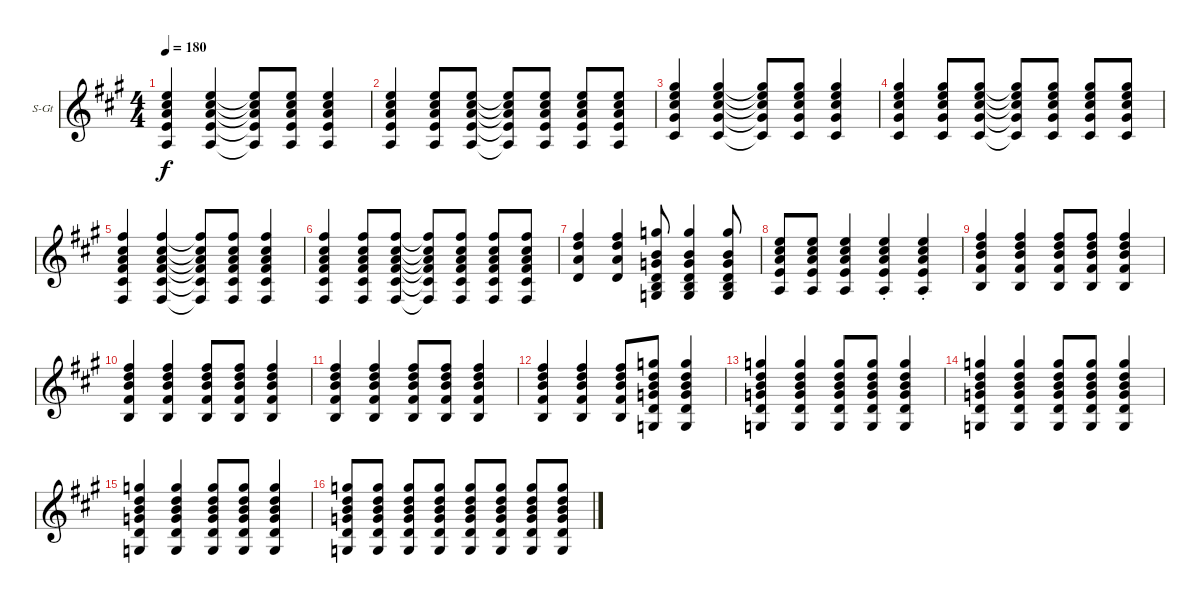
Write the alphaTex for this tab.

\bracketExtendMode groupsimilarinstruments
\firstSystemTrackNameOrientation horizontal
\otherSystemsTrackNameOrientation horizontal
\track ("12 string" "S-Gt") {instrument acousticguitarsteel}
\staff {score}
\tuning (E4 B3 G3 D3 A2 E2)
\ts (4 4)
\tempo 180
\clef g2
\ks a
(0.1 2.2 2.3 2.4 0.5).4{dy f} (0.1 2.2 2.3 2.4 0.5).4 (0.1{t} 2.2{t} 2.3{t} 2.4{t} 0.5{t}).8 (0.1 2.2 2.3 2.4 0.5).8 (0.1 2.2 2.3 2.4 0.5).4 |
(0.1 2.2 2.3 2.4 0.5).4 (0.1 2.2 2.3 2.4 0.5).8 (0.1 2.2 2.3 2.4 0.5).8 (0.1{t} 2.2{t} 2.3{t} 2.4{t} 0.5{t}).8 (0.1 2.2 2.3 2.4 0.5).8 (0.1 2.2 2.3 2.4 0.5).8 (0.1 2.2 2.3 2.4 0.5).8 |
(4.1 5.2 6.3 6.4 4.5).4 (4.1 5.2 6.3 6.4 4.5).4 (4.1{t} 5.2{t} 6.3{t} 6.4{t} 4.5{t}).8 (4.1 5.2 6.3 6.4 4.5).8 (4.1 5.2 6.3 6.4 4.5).4 |
(4.1 5.2 6.3 6.4 4.5).4 (4.1 5.2 6.3 6.4 4.5).8 (4.1 5.2 6.3 6.4 4.5).8 (4.1{t} 5.2{t} 6.3{t} 6.4{t} 4.5{t}).8 (4.1 5.2 6.3 6.4 4.5).8 (4.1 5.2 6.3 6.4 4.5).8 (4.1 5.2 6.3 6.4 4.5).8 |
(2.1 2.2 2.3 4.4 4.5 2.6).4 (2.1 2.2 2.3 4.4 4.5 2.6).4 (2.1{t} 2.2{t} 2.3{t} 4.4{t} 4.5{t} 2.6{t}).8 (2.1 2.2 2.3 4.4 4.5 2.6).8 (2.1 2.2 2.3 4.4 4.5 2.6).4 |
(2.1 2.2 2.3 4.4 4.5 2.6).4 (2.1 2.2 2.3 4.4 4.5 2.6).8 (2.1 2.2 2.3 4.4 4.5 2.6).8 (2.1{t} 2.2{t} 2.3{t} 4.4{t} 4.5{t} 2.6{t}).8 (2.1 2.2 2.3 4.4 4.5 2.6).8 (2.1 2.2 2.3 4.4 4.5 2.6).8 (2.1 2.2 2.3 4.4 4.5 2.6).8 |
(2.1 3.2 2.3 0.4).4 (2.1 3.2 2.3 0.4).4 (3.1 0.2 0.3 0.4 2.5 3.6).8 (3.1 0.2 0.3 0.4 2.5 3.6).4 (3.1 0.2 0.3 0.4 2.5 3.6).8 |
(0.1 2.2 2.3 2.4 0.5).8 (0.1 2.2 2.3 2.4 0.5).8 (0.1 2.2 2.3 2.4 0.5).4 (0.1{st} 2.2{st} 2.3{st} 2.4{st} 0.5{st}).4 (0.1{st} 2.2{st} 2.3{st} 2.4{st} 0.5{st}).4 |
(2.1 3.2 4.3 4.4 2.5).4 (2.1 3.2 4.3 4.4 2.5).4 (2.1 3.2 4.3 4.4 2.5).8 (2.1 3.2 4.3 4.4 2.5).8 (2.1 3.2 4.3 4.4 2.5).4 |
(2.1 3.2 4.3 4.4 2.5).4 (2.1 3.2 4.3 4.4 2.5).4 (2.1 3.2 4.3 4.4 2.5).8 (2.1 3.2 4.3 4.4 2.5).8 (2.1 3.2 4.3 4.4 2.5).4 |
(2.1 3.2 4.3 4.4 2.5).4 (2.1 3.2 4.3 4.4 2.5).4 (2.1 3.2 4.3 4.4 2.5).8 (2.1 3.2 4.3 4.4 2.5).8 (2.1 3.2 4.3 4.4 2.5).4 |
(2.1 3.2 4.3 4.4 2.5).4 (2.1 3.2 4.3 4.4 2.5).4 (2.1 3.2 4.3 4.4 2.5).8 (3.1 3.2 4.3 5.4 5.5 3.6).8 (3.1 3.2 4.3 5.4 5.5 3.6).4 |
(3.1 3.2 4.3 5.4 5.5 3.6).4 (3.1 3.2 4.3 5.4 5.5 3.6).4 (3.1 3.2 4.3 5.4 5.5 3.6).8 (3.1 3.2 4.3 5.4 5.5 3.6).8 (3.1 3.2 4.3 5.4 5.5 3.6).4 |
(3.1 3.2 4.3 5.4 5.5 3.6).4 (3.1 3.2 4.3 5.4 5.5 3.6).4 (3.1 3.2 4.3 5.4 5.5 3.6).8 (3.1 3.2 4.3 5.4 5.5 3.6).8 (3.1 3.2 4.3 5.4 5.5 3.6).4 |
(3.1 3.2 4.3 5.4 5.5 3.6).4 (3.1 3.2 4.3 5.4 5.5 3.6).4 (3.1 3.2 4.3 5.4 5.5 3.6).8 (3.1 3.2 4.3 5.4 5.5 3.6).8 (3.1 3.2 4.3 5.4 5.5 3.6).4 |
(3.1 3.2 4.3 5.4 5.5 3.6).8 (3.1 3.2 4.3 5.4 5.5 3.6).8 (3.1 3.2 4.3 5.4 5.5 3.6).8 (3.1 3.2 4.3 5.4 5.5 3.6).8 (3.1 3.2 4.3 5.4 5.5 3.6).8 (3.1 3.2 4.3 5.4 5.5 3.6).8 (3.1 3.2 4.3 5.4 5.5 3.6).8 (3.1 3.2 4.3 5.4 5.5 3.6).8
